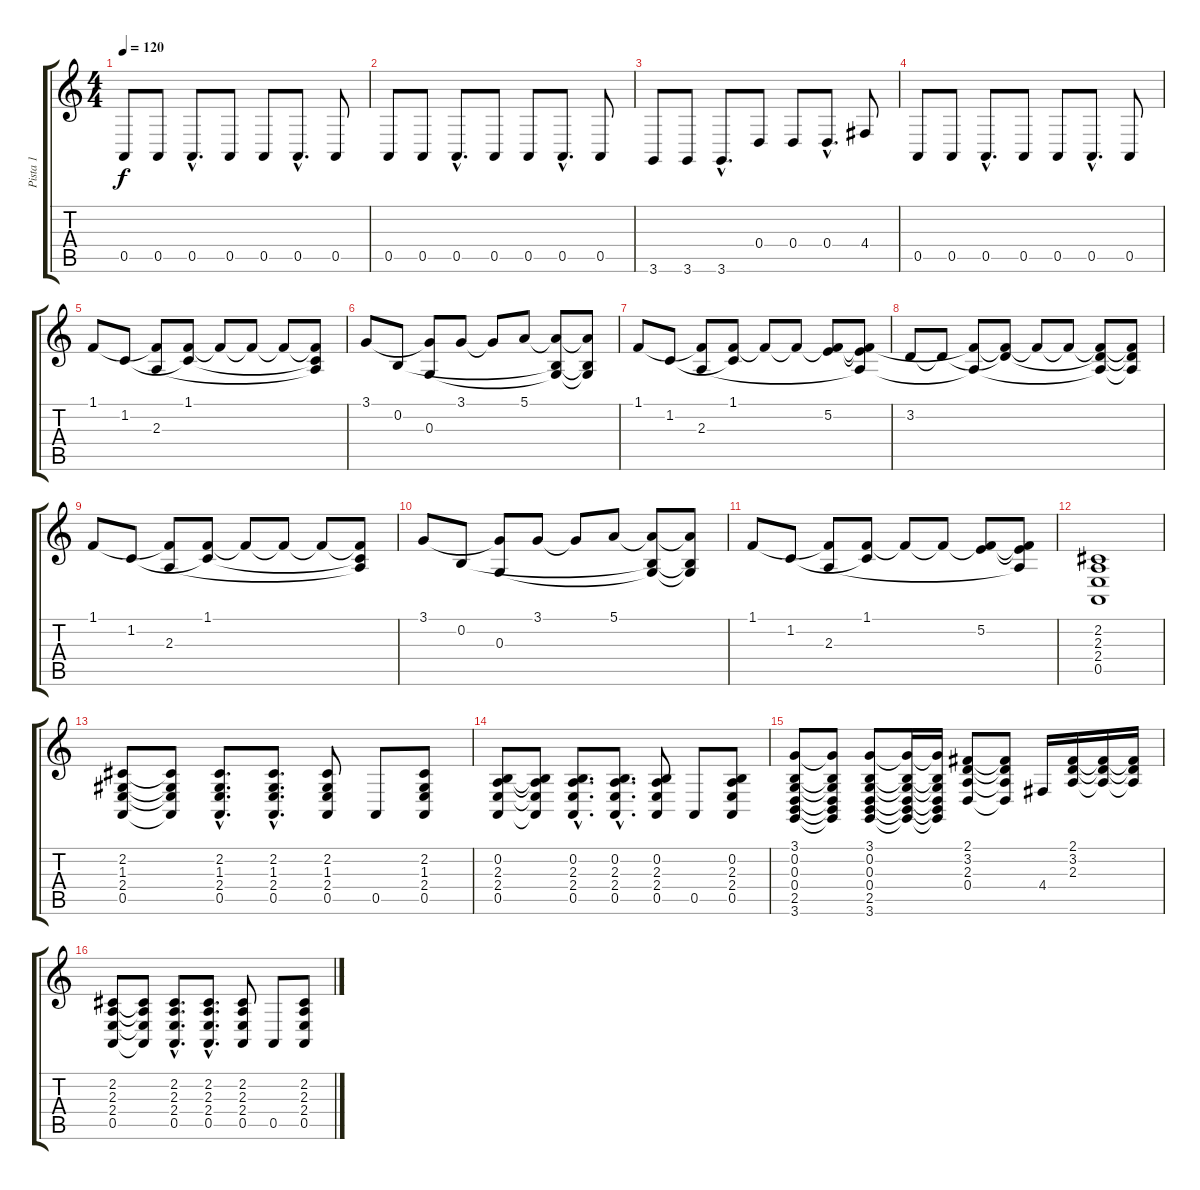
\track ("Pista 1" "Pista 1") {instrument brightacousticpiano}
\staff {score tabs}
\tuning (E4 B3 G3 D3 A2 E2) {hide}
\ts (4 4)
\tempo 120
\clef g2
\ks c
0.5.8{dy f} 0.5.8 0.5{hac}.8{d} 0.5.8 0.5.8 0.5{hac}.8{d} 0.5.8 |
0.5.8 0.5.8 0.5{hac}.8{d} 0.5.8 0.5.8 0.5{hac}.8{d} 0.5.8 |
3.6.8 3.6.8 3.6{hac}.8{d} 0.4.8 0.4.8 0.4{hac}.8{d} 4.4.8 |
0.5.8 0.5.8 0.5{hac}.8{d} 0.5.8 0.5.8 0.5{hac}.8{d} 0.5.8 |
1.1.8 1.2.8 (1.1{t} 2.3).8 (1.1 1.2{t}).8 1.1{t}.8 1.1{t}.8 1.1{t}.8 (1.1{t} 1.2{t} 2.3{t}).8 |
3.1.8 0.2.8 (3.1{t} 0.3).8 3.1.8 3.1{t}.8 5.1.8 (5.1{t} 0.2{t} 0.3{t}).8 (5.1{t} 0.2{t} 0.3{t}).8 |
1.1.8 1.2.8 (1.1{t} 2.3).8 (1.1 1.2{t}).8 1.1{t}.8 1.1{t}.8 (1.1{t} 5.2).8 (1.1{t} 5.2{t} 2.3{t}).8 |
3.2.8 3.2{t}.8 (1.1{t} 2.3{t}).8 (1.1{t} 3.2{t}).8 1.1{t}.8 1.1{t}.8 (1.1{t} 3.2{t} 2.3{t}).8 (1.1{t} 3.2{t} 2.3{t}).8 |
1.1.8 1.2.8 (1.1{t} 2.3).8 (1.1 1.2{t}).8 1.1{t}.8 1.1{t}.8 1.1{t}.8 (1.1{t} 1.2{t} 2.3{t}).8 |
3.1.8 0.2.8 (3.1{t} 0.3).8 3.1.8 3.1{t}.8 5.1.8 (5.1{t} 0.2{t} 0.3{t}).8 (5.1{t} 0.2{t} 0.3{t}).8 |
1.1.8 1.2.8 (1.1{t} 2.3).8 (1.1 1.2{t}).8 1.1{t}.8 1.1{t}.8 (1.1{t} 5.2).8 (1.1{t} 5.2{t} 2.3{t}).8 |
(2.2 2.3 2.4 0.5).1 |
(2.2 1.3 2.4 0.5).8 (2.2{t} 1.3{t} 2.4{t} 0.5{t}).8 (2.2{hac} 1.3{hac} 2.4{hac} 0.5{hac}).8{d} (2.2{hac} 1.3{hac} 2.4{hac} 0.5{hac}).8{d} (2.2 1.3 2.4 0.5).8 0.5.8 (2.2 1.3 2.4 0.5).8 |
(0.2 2.3 2.4 0.5).8 (0.2{t} 2.3{t} 2.4{t} 0.5{t}).8 (0.2{hac} 2.3{hac} 2.4{hac} 0.5{hac}).8{d} (0.2{hac} 2.3{hac} 2.4{hac} 0.5{hac}).8{d} (0.2 2.3 2.4 0.5).8 0.5.8 (0.2 2.3 2.4 0.5).8 |
(3.1 0.2 0.3 0.4 2.5 3.6).8 (3.1{t} 0.2{t} 0.3{t} 0.4{t} 2.5{t} 3.6{t}).8 (3.1 0.2 0.3 0.4 2.5 3.6).8 (3.1{t} 0.2{t} 0.3{t} 0.4{t} 2.5{t} 3.6{t}).16 (3.1{t} 0.2{t} 0.3{t} 0.4{t} 2.5{t} 3.6{t}).16 (2.1 3.2 2.3 0.4).8 (2.1{t} 3.2{t} 2.3{t} 0.4{t}).8 4.4.16 (2.1 3.2 2.3).16 (2.1{t} 3.2{t} 2.3{t}).16 (2.1{t} 3.2{t} 2.3{t}).16 |
(2.2 2.3 2.4 0.5).8 (2.2{t} 2.3{t} 2.4{t} 0.5{t}).8 (2.2{hac} 2.3{hac} 2.4{hac} 0.5{hac}).8{d} (2.2{hac} 2.3{hac} 2.4{hac} 0.5{hac}).8{d} (2.2 2.3 2.4 0.5).8 0.5.8 (2.2 2.3 2.4 0.5).8
